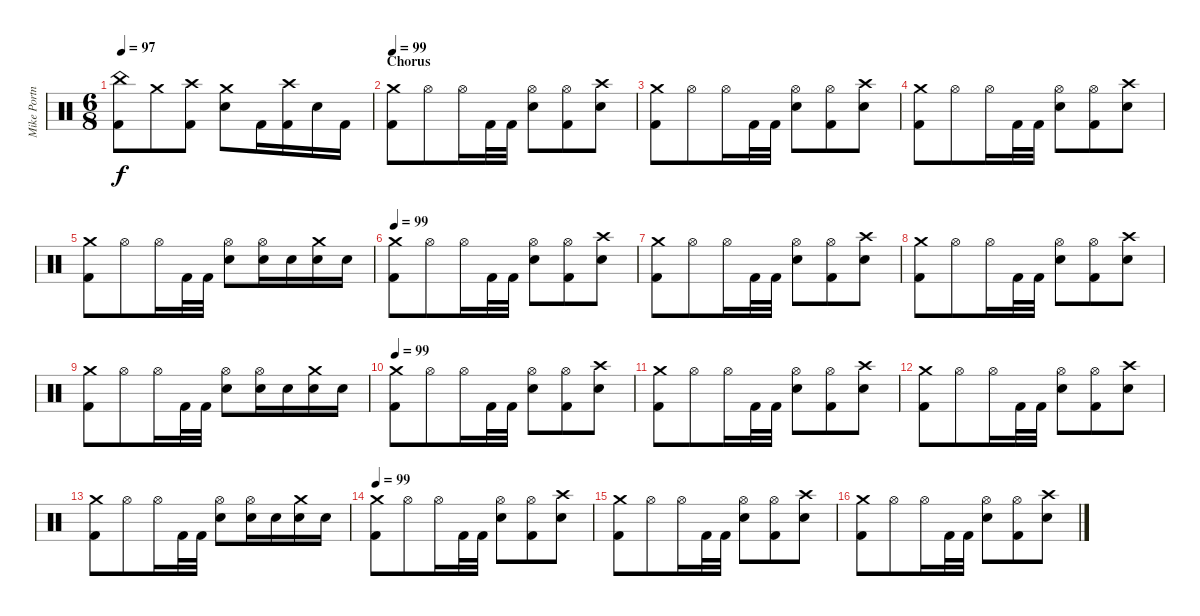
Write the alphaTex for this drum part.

\track ("Mike Portnoy" "Mike Portn") {instrument percussion}
\staff {score}
\articulation defaults
\ts (6 8)
\tempo 97
\clef neutral
\ks c
("China (hit)" "Kick (hit) 2").8{dy f} "Crash medium (hit)".8 ("Crash high (hit)" "Kick (hit) 2").8 ("Crash medium (hit)" "Snare (hit) 2").8 "Kick (hit) 2".16 ("Crash high (hit)" "Kick (hit) 2").16 "Snare (hit) 2".16 "Kick (hit) 2".16 |
\section ("" "Chorus")
\tempo 99
("Crash medium (hit)" "Kick (hit) 2").8 "Hi-Hat (open)".8 "Hi-Hat (open)".16 "Kick (hit) 2".32 "Kick (hit) 2".32 ("Hi-Hat (open)" "Snare (hit) 2").8 ("Hi-Hat (open)" "Kick (hit) 2").8 ("Crash high (hit)" "Snare (hit) 2").8 |
("Crash medium (hit)" "Kick (hit) 2").8 "Hi-Hat (open)".8 "Hi-Hat (open)".16 "Kick (hit) 2".32 "Kick (hit) 2".32 ("Hi-Hat (open)" "Snare (hit) 2").8 ("Hi-Hat (open)" "Kick (hit) 2").8 ("Crash high (hit)" "Snare (hit) 2").8 |
("Crash medium (hit)" "Kick (hit) 2").8 "Hi-Hat (open)".8 "Hi-Hat (open)".16 "Kick (hit) 2".32 "Kick (hit) 2".32 ("Hi-Hat (open)" "Snare (hit) 2").8 ("Hi-Hat (open)" "Kick (hit) 2").8 ("Crash high (hit)" "Snare (hit) 2").8 |
("Crash medium (hit)" "Kick (hit) 2").8 "Hi-Hat (open)".8 "Hi-Hat (open)".16 "Kick (hit) 2".32 "Kick (hit) 2".32 ("Hi-Hat (open)" "Snare (hit) 2").8 ("Hi-Hat (open)" "Snare (hit) 2").16 "Snare (hit) 2".16 ("Crash medium (hit)" "Snare (hit) 2").16 "Snare (hit) 2".16 |
\tempo 99
("Crash medium (hit)" "Kick (hit) 2").8 "Hi-Hat (open)".8 "Hi-Hat (open)".16 "Kick (hit) 2".32 "Kick (hit) 2".32 ("Hi-Hat (open)" "Snare (hit) 2").8 ("Hi-Hat (open)" "Kick (hit) 2").8 ("Crash high (hit)" "Snare (hit) 2").8 |
("Crash medium (hit)" "Kick (hit) 2").8 "Hi-Hat (open)".8 "Hi-Hat (open)".16 "Kick (hit) 2".32 "Kick (hit) 2".32 ("Hi-Hat (open)" "Snare (hit) 2").8 ("Hi-Hat (open)" "Kick (hit) 2").8 ("Crash high (hit)" "Snare (hit) 2").8 |
("Crash medium (hit)" "Kick (hit) 2").8 "Hi-Hat (open)".8 "Hi-Hat (open)".16 "Kick (hit) 2".32 "Kick (hit) 2".32 ("Hi-Hat (open)" "Snare (hit) 2").8 ("Hi-Hat (open)" "Kick (hit) 2").8 ("Crash high (hit)" "Snare (hit) 2").8 |
("Crash medium (hit)" "Kick (hit) 2").8 "Hi-Hat (open)".8 "Hi-Hat (open)".16 "Kick (hit) 2".32 "Kick (hit) 2".32 ("Hi-Hat (open)" "Snare (hit) 2").8 ("Hi-Hat (open)" "Snare (hit) 2").16 "Snare (hit) 2".16 ("Crash medium (hit)" "Snare (hit) 2").16 "Snare (hit) 2".16 |
\tempo 99
("Crash medium (hit)" "Kick (hit) 2").8 "Hi-Hat (open)".8 "Hi-Hat (open)".16 "Kick (hit) 2".32 "Kick (hit) 2".32 ("Hi-Hat (open)" "Snare (hit) 2").8 ("Hi-Hat (open)" "Kick (hit) 2").8 ("Crash high (hit)" "Snare (hit) 2").8 |
("Crash medium (hit)" "Kick (hit) 2").8 "Hi-Hat (open)".8 "Hi-Hat (open)".16 "Kick (hit) 2".32 "Kick (hit) 2".32 ("Hi-Hat (open)" "Snare (hit) 2").8 ("Hi-Hat (open)" "Kick (hit) 2").8 ("Crash high (hit)" "Snare (hit) 2").8 |
("Crash medium (hit)" "Kick (hit) 2").8 "Hi-Hat (open)".8 "Hi-Hat (open)".16 "Kick (hit) 2".32 "Kick (hit) 2".32 ("Hi-Hat (open)" "Snare (hit) 2").8 ("Hi-Hat (open)" "Kick (hit) 2").8 ("Crash high (hit)" "Snare (hit) 2").8 |
("Crash medium (hit)" "Kick (hit) 2").8 "Hi-Hat (open)".8 "Hi-Hat (open)".16 "Kick (hit) 2".32 "Kick (hit) 2".32 ("Hi-Hat (open)" "Snare (hit) 2").8 ("Hi-Hat (open)" "Snare (hit) 2").16 "Snare (hit) 2".16 ("Crash medium (hit)" "Snare (hit) 2").16 "Snare (hit) 2".16 |
\tempo 99
("Crash medium (hit)" "Kick (hit) 2").8 "Hi-Hat (open)".8 "Hi-Hat (open)".16 "Kick (hit) 2".32 "Kick (hit) 2".32 ("Hi-Hat (open)" "Snare (hit) 2").8 ("Hi-Hat (open)" "Kick (hit) 2").8 ("Crash high (hit)" "Snare (hit) 2").8 |
("Crash medium (hit)" "Kick (hit) 2").8 "Hi-Hat (open)".8 "Hi-Hat (open)".16 "Kick (hit) 2".32 "Kick (hit) 2".32 ("Hi-Hat (open)" "Snare (hit) 2").8 ("Hi-Hat (open)" "Kick (hit) 2").8 ("Crash high (hit)" "Snare (hit) 2").8 |
("Crash medium (hit)" "Kick (hit) 2").8 "Hi-Hat (open)".8 "Hi-Hat (open)".16 "Kick (hit) 2".32 "Kick (hit) 2".32 ("Hi-Hat (open)" "Snare (hit) 2").8 ("Hi-Hat (open)" "Kick (hit) 2").8 ("Crash high (hit)" "Snare (hit) 2").8
